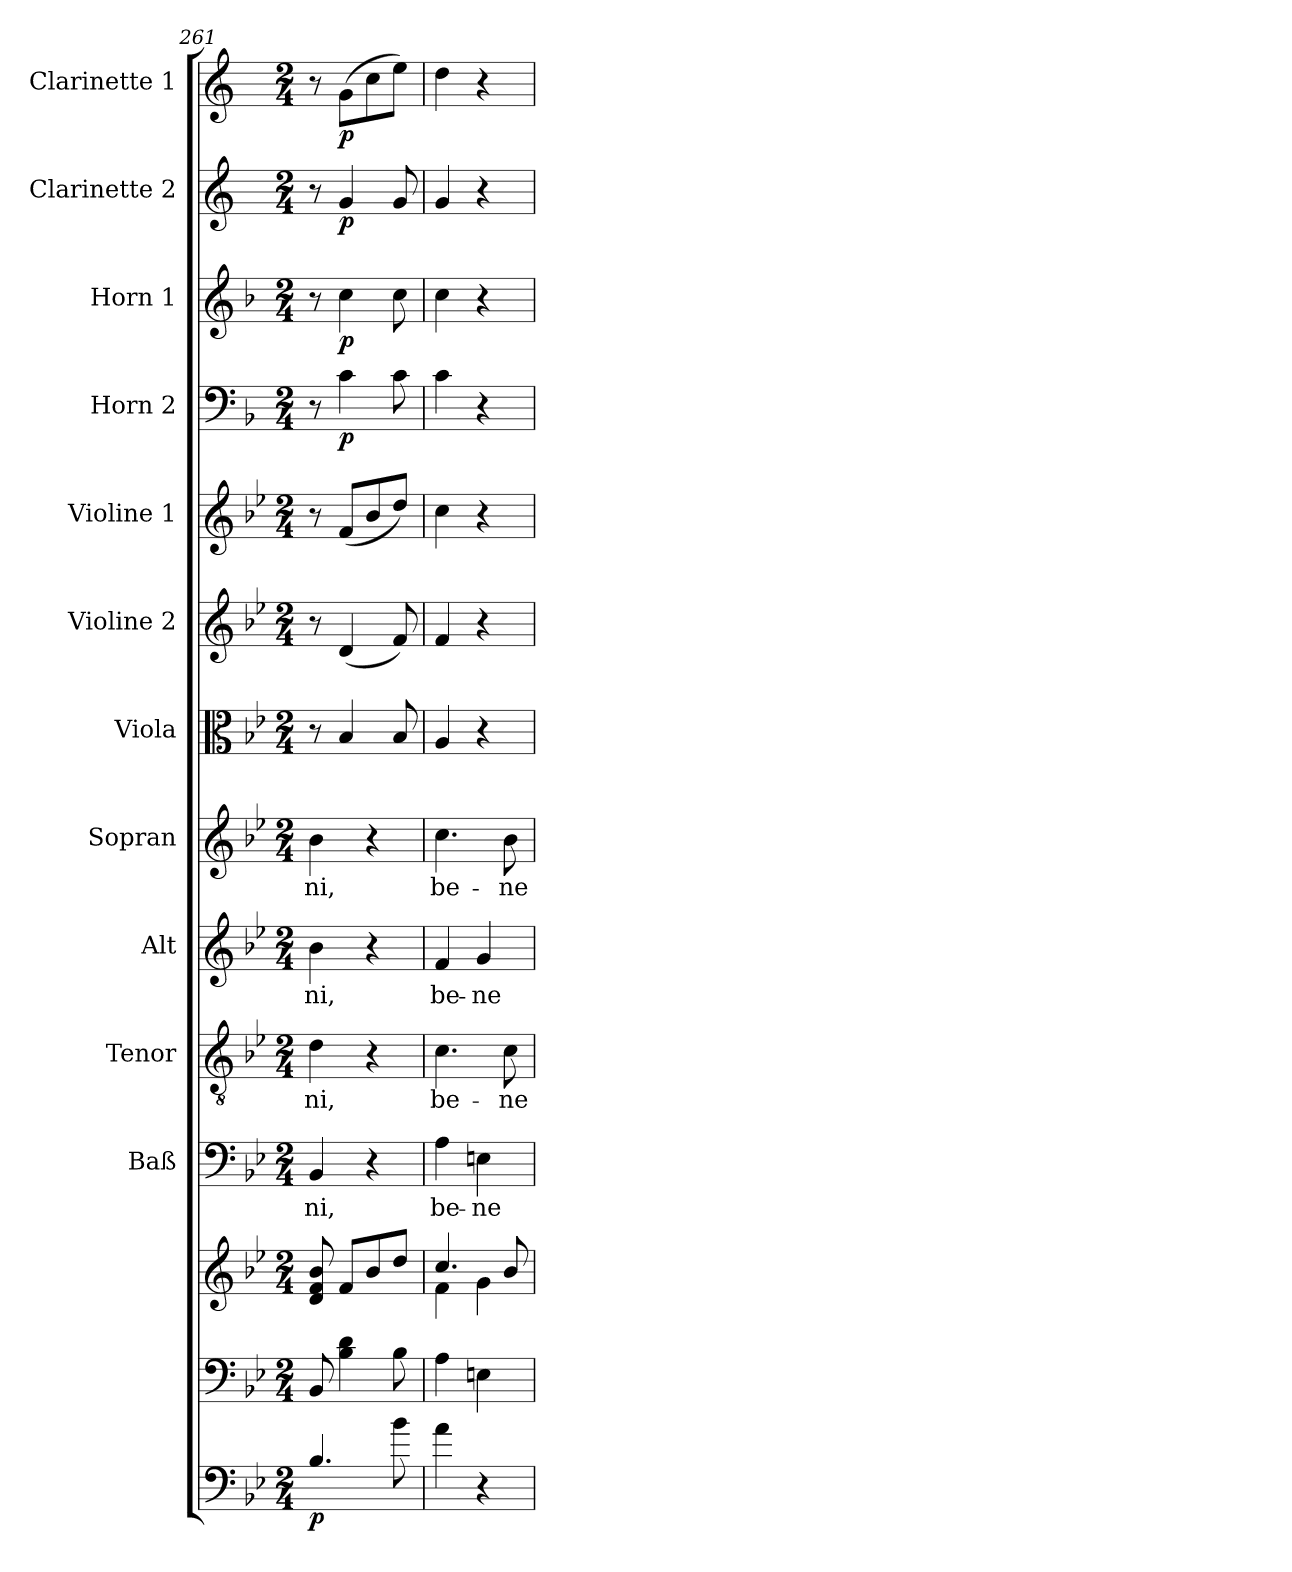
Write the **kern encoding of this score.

**kern	**dynam	**kern	**kern	**kern	**text	**kern	**text	**kern	**text	**kern	**text	**kern	**kern	**kern	**kern	**dynam	**kern	**dynam	**kern	**dynam	**kern	**dynam
*part13	*part13	*part12	*part12	*part11	*part11	*part10	*part10	*part9	*part9	*part8	*part8	*part7	*part6	*part5	*part4	*part4	*part3	*part3	*part2	*part2	*part1	*part1
*staff14	*staff14	*staff13	*staff12	*staff11	*staff11	*staff10	*staff10	*staff9	*staff9	*staff8	*staff8	*staff7	*staff6	*staff5	*staff4	*staff4	*staff3	*staff3	*staff2	*staff2	*staff1	*staff1
*	*	*	*	*I"Baß	*	*I"Tenor	*	*I"Alt	*	*I"Sopran	*	*I"Viola	*I"Violine 2	*I"Violine 1	*I"Horn 2	*	*I"Horn 1	*	*I"Clarinette 2	*	*I"Clarinette 1	*
*	*	*	*	*I'Baß	*	*I'Ten	*	*I'Alt	*	*I'Sop	*	*I'Vla.	*I'Vln. 2	*I'Vln. 1	*I'Hrn. 2	*	*I'Hrn. 1	*	*	*	*	*
!!LO:PB:g=z
*clefF4	*	*clefF4	*clefG2	*clefF4	*	*clefGv2	*	*clefG2	*	*clefG2	*	*clefC3	*clefG2	*clefG2	*clefF4	*	*clefG2	*	*clefG2	*	*clefG2	*
*ITrd7c12	*	*	*	*	*	*	*	*	*	*	*	*	*	*	*ITrd4c7	*	*ITrd4c7	*	*ITrd1c2	*	*ITrd1c2	*
*k[b-e-]	*	*k[b-e-]	*k[b-e-]	*k[b-e-]	*	*k[b-e-]	*	*k[b-e-]	*	*k[b-e-]	*	*k[b-e-]	*k[b-e-]	*k[b-e-]	*k[b-e-]	*	*k[b-e-]	*	*k[b-e-]	*	*k[b-e-]	*
*B-:	*	*B-:	*B-:	*B-:	*	*B-:	*	*B-:	*	*B-:	*	*B-:	*B-:	*B-:	*B-:	*	*B-:	*	*B-:	*	*B-:	*
*M2/4	*	*M2/4	*M2/4	*M2/4	*	*M2/4	*	*M2/4	*	*M2/4	*	*M2/4	*M2/4	*M2/4	*M2/4	*	*M2/4	*	*M2/4	*	*M2/4	*
=261	=261	=261	=261	=261	=261	=261	=261	=261	=261	=261	=261	=261	=261	=261	=261	=261	=261	=261	=261	=261	=261	=261
!	!LO:DY:b	!	!	!	!LO:LY:b	!	!LO:LY:b	!	!LO:LY:b	!	!LO:LY:b	!	!	!	!	!	!	!	!	!	!	!
4.BB-/	p	8BB-/	8d/ 8f/ 8b-/	4BB-/	-ni,	4d\	-ni,	4b-\	-ni,	4b-\	-ni,	8r	8r	8r	8r	.	8r	.	8r	.	8r	.
!	!	!	!	!	!	!	!	!	!	!	!	!	!	!	!	!LO:DY:b	!	!LO:DY:b	!	!LO:DY:b	!	!LO:DY:b
.	.	4B-\ 4d\	8f/L	.	.	.	.	.	.	.	.	4B-/	(<4d/	(<8f/L	4F\	p	4f\	p	4f/	p	(>8f\L	p
.	.	.	8b-/	4r	.	4r	.	4r	.	4r	.	.	.	8b-/	.	.	.	.	.	.	8b-\	.
8B-\	.	8B-\	8dd/J	.	.	.	.	.	.	.	.	8B-/	8f/)	8dd/J)	8F\	.	8f\	.	8f/	.	8dd\J)	.
=262	=262	=262	=262	=262	=262	=262	=262	=262	=262	=262	=262	=262	=262	=262	=262	=262	=262	=262	=262	=262	=262	=262
*	*	*	*^	*	*	*	*	*	*	*	*	*	*	*	*	*	*	*	*	*	*	*
!	!	!	!	!	!	!LO:LY:b	!	!LO:LY:b	!	!LO:LY:b	!	!LO:LY:b	!	!	!	!	!	!	!	!	!	!	!
4A\	.	4A\	4.cc/	4f\	4A\	be-	4.c\	be-	4f/	be-	4.cc\	be-	4A/	4f/	4cc\	4F\	.	4f\	.	4f/	.	4cc\	.
!	!	!	!	!	!	!LO:LY:b	!	!	!	!LO:LY:b	!	!	!	!	!	!	!	!	!	!	!	!	!
4r	.	4En\	.	4g\	4En\	-ne-	.	.	4g/	-ne-	.	.	4r	4r	4r	4r	.	4r	.	4r	.	4r	.
!	!	!	!	!	!	!	!	!LO:LY:b	!	!	!	!LO:LY:b	!	!	!	!	!	!	!	!	!	!	!
.	.	.	8b-/	.	.	.	8c\	-ne-	.	.	8b-\	-ne-	.	.	.	.	.	.	.	.	.	.	.
*	*	*	*v	*v	*	*	*	*	*	*	*	*	*	*	*	*	*	*	*	*	*	*	*
=	=	=	=	=	=	=	=	=	=	=	=	=	=	=	=	=	=	=	=	=	=	=
*-	*-	*-	*-	*-	*-	*-	*-	*-	*-	*-	*-	*-	*-	*-	*-	*-	*-	*-	*-	*-	*-	*-
